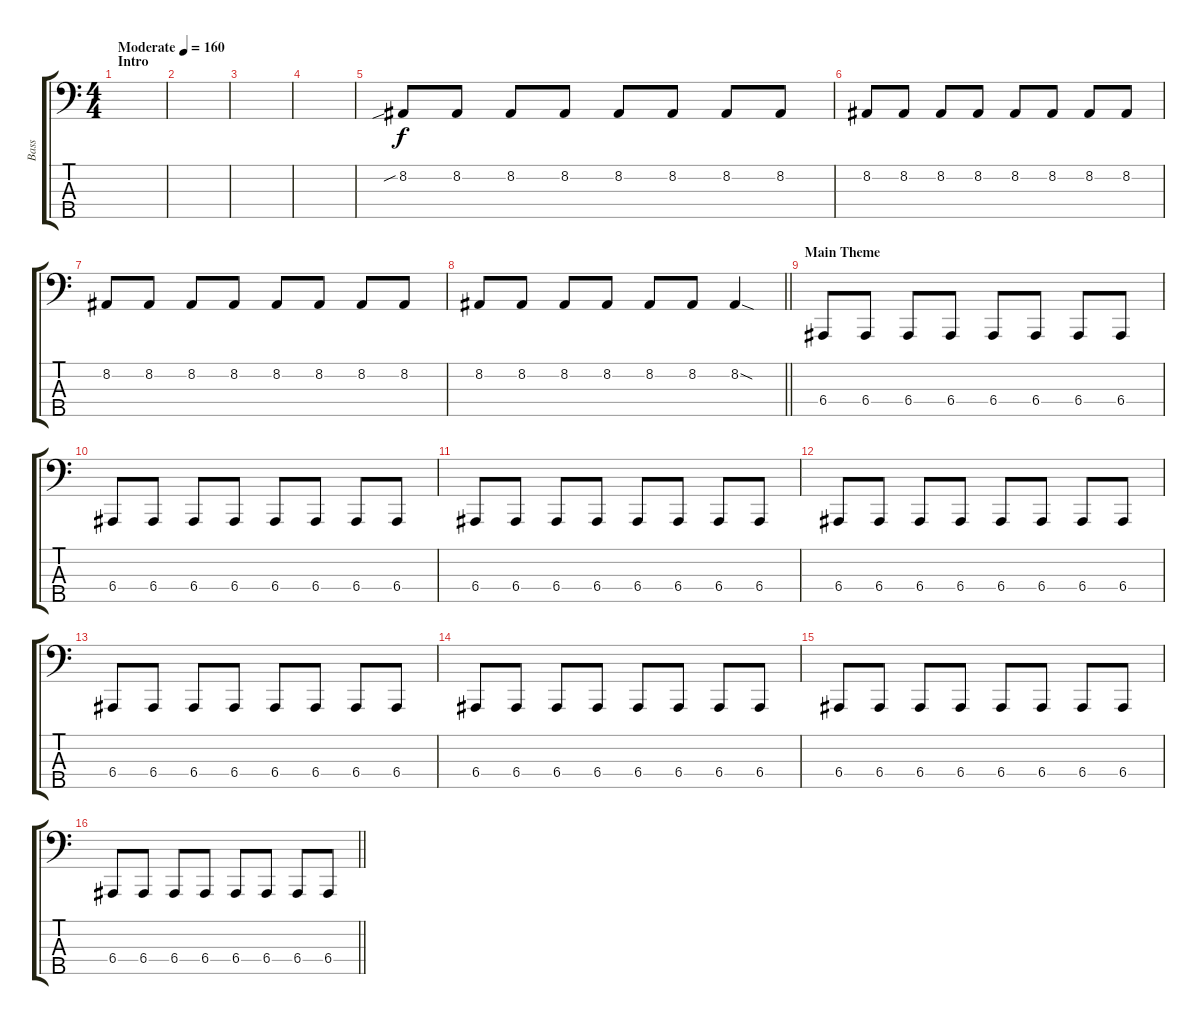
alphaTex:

\track ("Bass" "Bass") {instrument lead8bassandlead}
\staff {score tabs}
\tuning (G2 D2 A1 E1 B0) {hide}
\ts (4 4)
\section ("" "Intro")
\tempo (160 "Moderate")
\clef f4
\ks c
|
|
|
|
8.2{sib}.8 8.2.8 8.2.8 8.2.8 8.2.8 8.2.8 8.2.8 8.2.8 |
8.2.8 8.2.8 8.2.8 8.2.8 8.2.8 8.2.8 8.2.8 8.2.8 |
8.2.8 8.2.8 8.2.8 8.2.8 8.2.8 8.2.8 8.2.8 8.2.8 |
\barLineRight lightlight
8.2.8 8.2.8 8.2.8 8.2.8 8.2.8{dy f} 8.2.8 8.2{sod}.4 |
\section ("" "Main Theme")
6.4.8 6.4.8 6.4.8 6.4.8 6.4.8 6.4.8 6.4.8 6.4.8 |
6.4.8 6.4.8 6.4.8 6.4.8 6.4.8 6.4.8 6.4.8 6.4.8 |
6.4.8 6.4.8 6.4.8 6.4.8 6.4.8 6.4.8 6.4.8 6.4.8 |
6.4.8 6.4.8 6.4.8 6.4.8 6.4.8 6.4.8 6.4.8 6.4.8 |
6.4.8 6.4.8 6.4.8 6.4.8 6.4.8 6.4.8 6.4.8 6.4.8 |
6.4.8 6.4.8 6.4.8 6.4.8 6.4.8 6.4.8 6.4.8 6.4.8 |
6.4.8 6.4.8 6.4.8 6.4.8 6.4.8 6.4.8 6.4.8 6.4.8 |
\barLineRight lightlight
6.4.8 6.4.8 6.4.8 6.4.8 6.4.8 6.4.8 6.4.8 6.4.8
